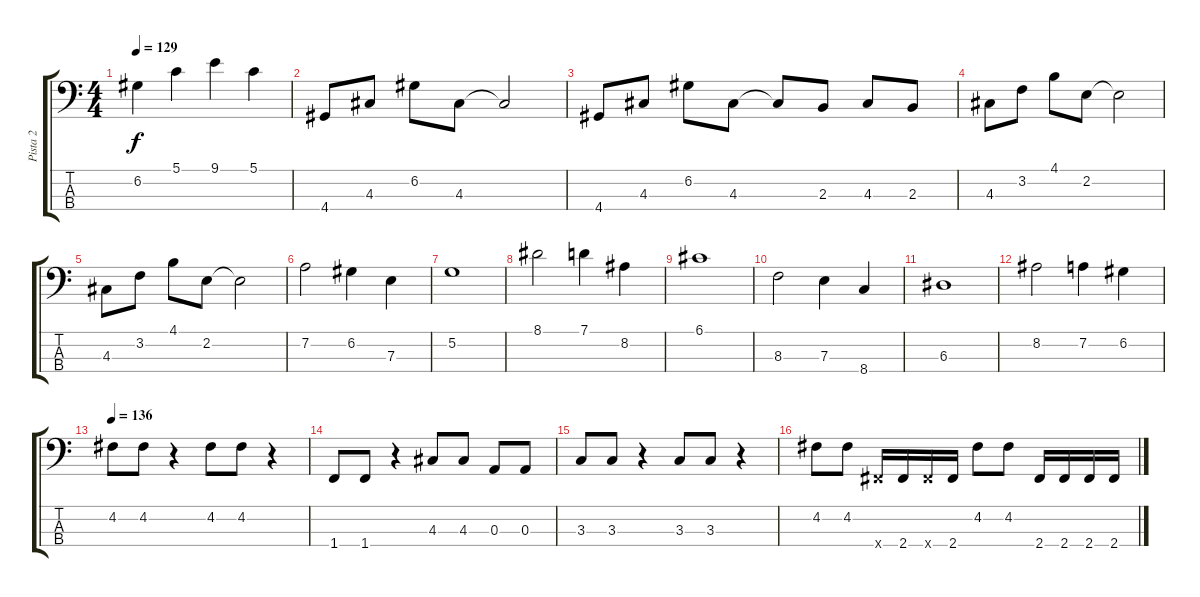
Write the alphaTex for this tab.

\track ("Pista 2" "Pista 2") {instrument electricbassfinger}
\staff {score tabs}
\tuning (G2 D2 A1 E1) {hide}
\ts (4 4)
\tempo 129
\clef f4
\ks c
6.2.4{dy f} 5.1.4 9.1.4 5.1.4 |
4.4.8 4.3.8 6.2.8 4.3.8 4.3{t}.2 |
4.4.8 4.3.8 6.2.8 4.3.8 4.3{t}.8 2.3.8 4.3.8 2.3.8 |
4.3.8 3.2.8 4.1.8 2.2.8 2.2{t}.2 |
4.3.8 3.2.8 4.1.8 2.2.8 2.2{t}.2 |
7.2.2 6.2.4 7.3.4 |
5.2.1 |
8.1.2 7.1.4 8.2.4 |
6.1.1 |
8.3.2 7.3.4 8.4.4 |
6.3.1 |
8.2.2 7.2.4 6.2.4 |
\tempo 136
4.2.8 4.2.8 r.4 4.2.8 4.2.8 r.4 |
1.4.8 1.4.8 r.4 4.3.8 4.3.8 0.3.8 0.3.8 |
3.3.8 3.3.8 r.4 3.3.8 3.3.8 r.4 |
4.2.8 4.2.8 2.4{x}.16 2.4.16 2.4{x}.16 2.4.16 4.2.8 4.2.8 2.4.16 2.4.16 2.4.16 2.4.16
